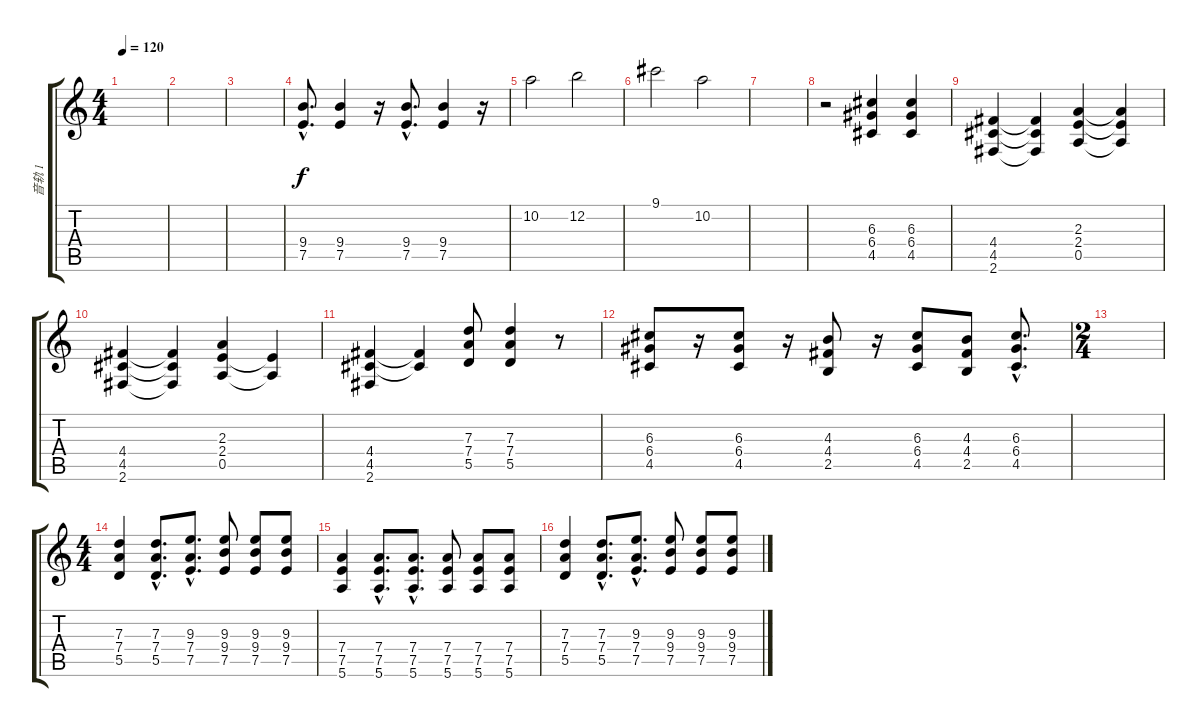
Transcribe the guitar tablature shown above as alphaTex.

\track ("音轨 1" "音轨 1") {instrument distortionguitar}
\staff {score tabs}
\tuning (E4 B3 G3 D3 A2 E2) {hide}
\ts (4 4)
\tempo 120
\clef g2
\ks c
|
|
|
(9.4{hac} 7.5{hac}).8{d} (9.4 7.5).4 r.16 (9.4{hac} 7.5{hac}).8{d} (9.4 7.5).4 r.16 |
10.2.2 12.2.2 |
9.1.2 10.2.2 |
|
r.2 (6.3 6.4 4.5).4 (6.3 6.4 4.5).4 |
(4.4 4.5 2.6).4 (4.4{t} 4.5{t} 2.6{t}).4 (2.3 2.4 0.5).4 (2.3{t} 2.4{t} 0.5{t}).4 |
(4.4 4.5 2.6).4 (4.4{t} 4.5{t} 2.6{t}).4 (2.3 2.4 0.5).4 (2.4{t} 0.5{t}).4 |
(4.4 4.5 2.6).4 (4.4{t} 4.5{t}).4 (7.3 7.4 5.5).8 (7.3 7.4 5.5).4 r.8 |
(6.3 6.4 4.5).8 r.16 (6.3 6.4 4.5).8 r.16 (4.3 4.4 2.5).8 r.16 (6.3 6.4 4.5).8 (4.3 4.4 2.5).8 (6.3{hac} 6.4{hac} 4.5{hac}).8{d} |
\ts (2 4)
|
\ts (4 4)
(7.3 7.4 5.5).4 (7.3{hac} 7.4{hac} 5.5{hac}).8{d} (9.3{hac} 7.4{hac} 7.5{hac}).8{d} (9.3 9.4 7.5).8 (9.3 9.4 7.5).8 (9.3 9.4 7.5).8 |
(7.4 7.5 5.6).4 (7.4{hac} 7.5{hac} 5.6{hac}).8{d} (7.4{hac} 7.5{hac} 5.6{hac}).8{d} (7.4 7.5 5.6).8 (7.4 7.5 5.6).8 (7.4 7.5 5.6).8 |
(7.3 7.4 5.5).4 (7.3{hac} 7.4{hac} 5.5{hac}).8{d} (9.3{hac} 7.4{hac} 7.5{hac}).8{d} (9.3 9.4 7.5).8 (9.3 9.4 7.5).8 (9.3 9.4 7.5).8
